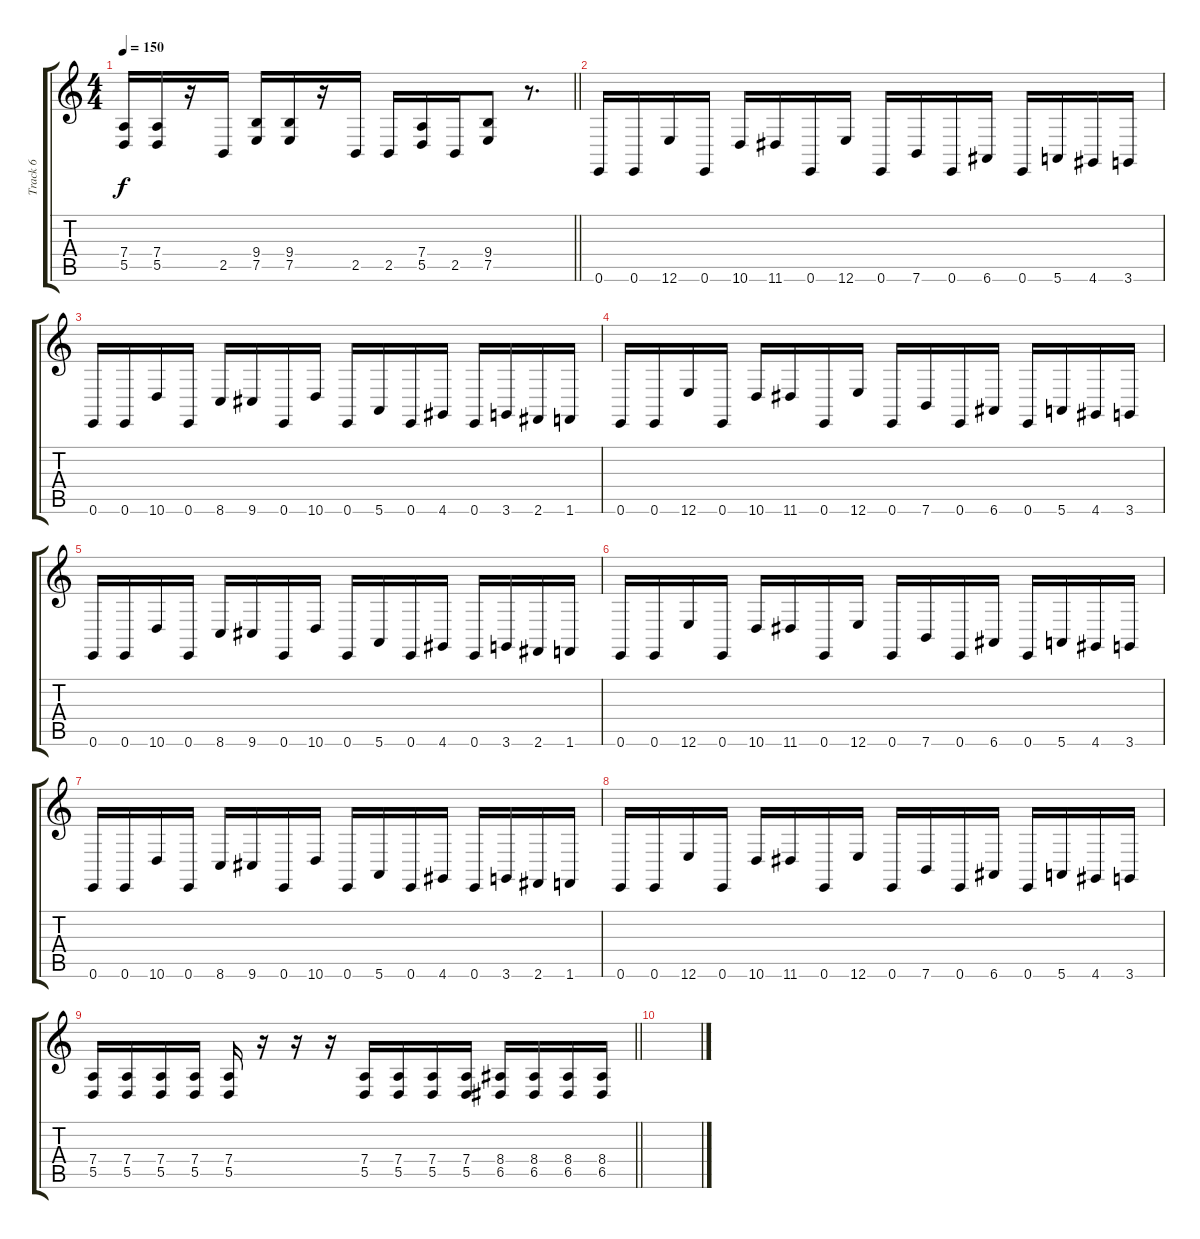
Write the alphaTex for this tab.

\track ("Track 6" "Track 6") {instrument lead8bassandlead}
\staff {score tabs}
\tuning (E4 B3 G3 D3 A2 E2) {hide}
\ts (4 4)
\tempo 150
\clef g2
\barLineRight lightlight
\ks c
(7.4 5.5).16{dy f} (7.4 5.5).16 r.16 2.5.16 (9.4 7.5).16 (9.4 7.5).16 r.16 2.5.16 2.5.16 (7.4 5.5).16 2.5.16 (9.4 7.5).8 r.8{d} |
\section ("" "")
0.6.16 0.6.16 12.6.16 0.6.16 10.6.16 11.6.16 0.6.16 12.6.16 0.6.16 7.6.16 0.6.16 6.6.16 0.6.16 5.6.16 4.6.16 3.6.16 |
0.6.16 0.6.16 10.6.16 0.6.16 8.6.16 9.6.16 0.6.16 10.6.16 0.6.16 5.6.16 0.6.16 4.6.16 0.6.16 3.6.16 2.6.16 1.6.16 |
0.6.16 0.6.16 12.6.16 0.6.16 10.6.16 11.6.16 0.6.16 12.6.16 0.6.16 7.6.16 0.6.16 6.6.16 0.6.16 5.6.16 4.6.16 3.6.16 |
0.6.16 0.6.16 10.6.16 0.6.16 8.6.16 9.6.16 0.6.16 10.6.16 0.6.16 5.6.16 0.6.16 4.6.16 0.6.16 3.6.16 2.6.16 1.6.16 |
0.6.16 0.6.16 12.6.16 0.6.16 10.6.16 11.6.16 0.6.16 12.6.16 0.6.16 7.6.16 0.6.16 6.6.16 0.6.16 5.6.16 4.6.16 3.6.16 |
0.6.16 0.6.16 10.6.16 0.6.16 8.6.16 9.6.16 0.6.16 10.6.16 0.6.16 5.6.16 0.6.16 4.6.16 0.6.16 3.6.16 2.6.16 1.6.16 |
0.6.16 0.6.16 12.6.16 0.6.16 10.6.16 11.6.16 0.6.16 12.6.16 0.6.16 7.6.16 0.6.16 6.6.16 0.6.16 5.6.16 4.6.16 3.6.16 |
\barLineRight lightlight
(7.4 5.5).16 (7.4 5.5).16 (7.4 5.5).16 (7.4 5.5).16 (7.4 5.5).16 r.16 r.16 r.16 (7.4 5.5).16 (7.4 5.5).16 (7.4 5.5).16 (7.4 5.5).16 (8.4 6.5).16 (8.4 6.5).16 (8.4 6.5).16 (8.4 6.5).16 |
\section ("" "")
